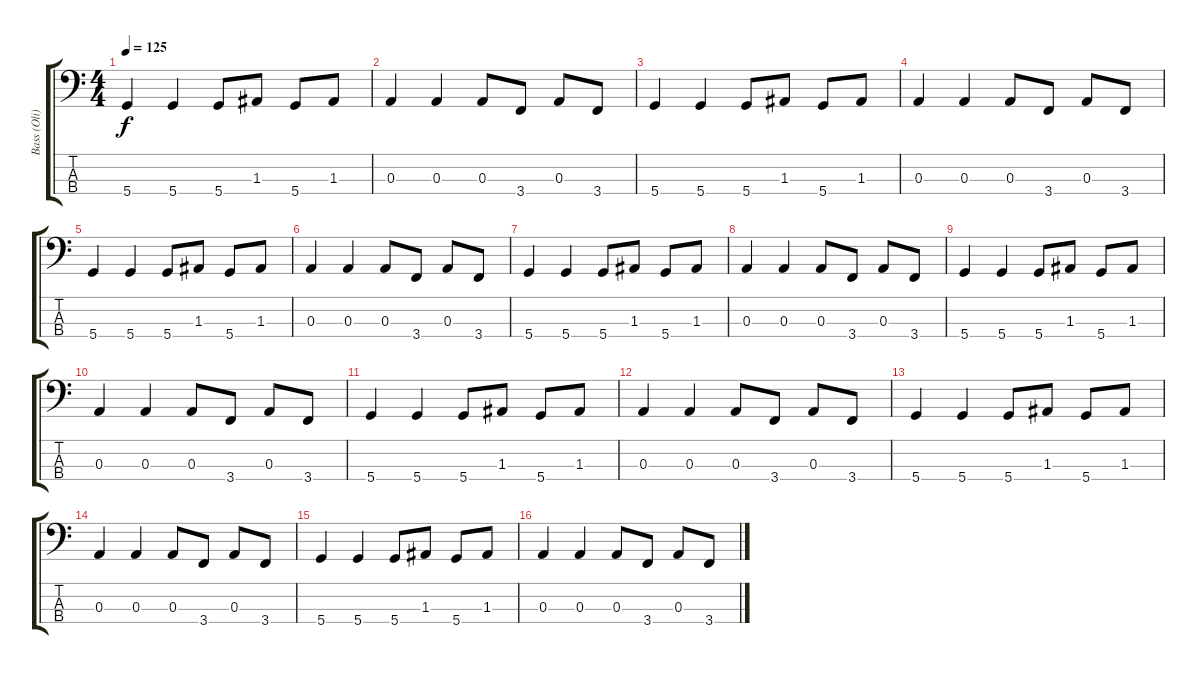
\track ("Bass (Oli)" "Bass (Oli)") {instrument electricbassfinger}
\staff {score tabs}
\tuning (G2 D2 A1 D1) {hide}
\ts (4 4)
\tempo 125
\clef f4
\ks c
5.4.4{dy f instrument electricbassfinger} 5.4.4 5.4.8 1.3.8 5.4.8 1.3.8 |
0.3.4 0.3.4 0.3.8 3.4.8 0.3.8 3.4.8 |
5.4.4 5.4.4 5.4.8 1.3.8 5.4.8 1.3.8 |
0.3.4 0.3.4 0.3.8 3.4.8 0.3.8 3.4.8 |
5.4.4 5.4.4 5.4.8 1.3.8 5.4.8 1.3.8 |
0.3.4 0.3.4 0.3.8 3.4.8 0.3.8 3.4.8 |
5.4.4 5.4.4 5.4.8 1.3.8 5.4.8 1.3.8 |
0.3.4 0.3.4 0.3.8 3.4.8 0.3.8 3.4.8 |
5.4.4 5.4.4 5.4.8 1.3.8 5.4.8 1.3.8 |
0.3.4 0.3.4 0.3.8 3.4.8 0.3.8 3.4.8 |
5.4.4 5.4.4 5.4.8 1.3.8 5.4.8 1.3.8 |
0.3.4 0.3.4 0.3.8 3.4.8 0.3.8 3.4.8 |
5.4.4 5.4.4 5.4.8 1.3.8 5.4.8 1.3.8 |
0.3.4 0.3.4 0.3.8 3.4.8 0.3.8 3.4.8 |
5.4.4 5.4.4 5.4.8 1.3.8 5.4.8 1.3.8 |
0.3.4 0.3.4 0.3.8 3.4.8 0.3.8 3.4.8
